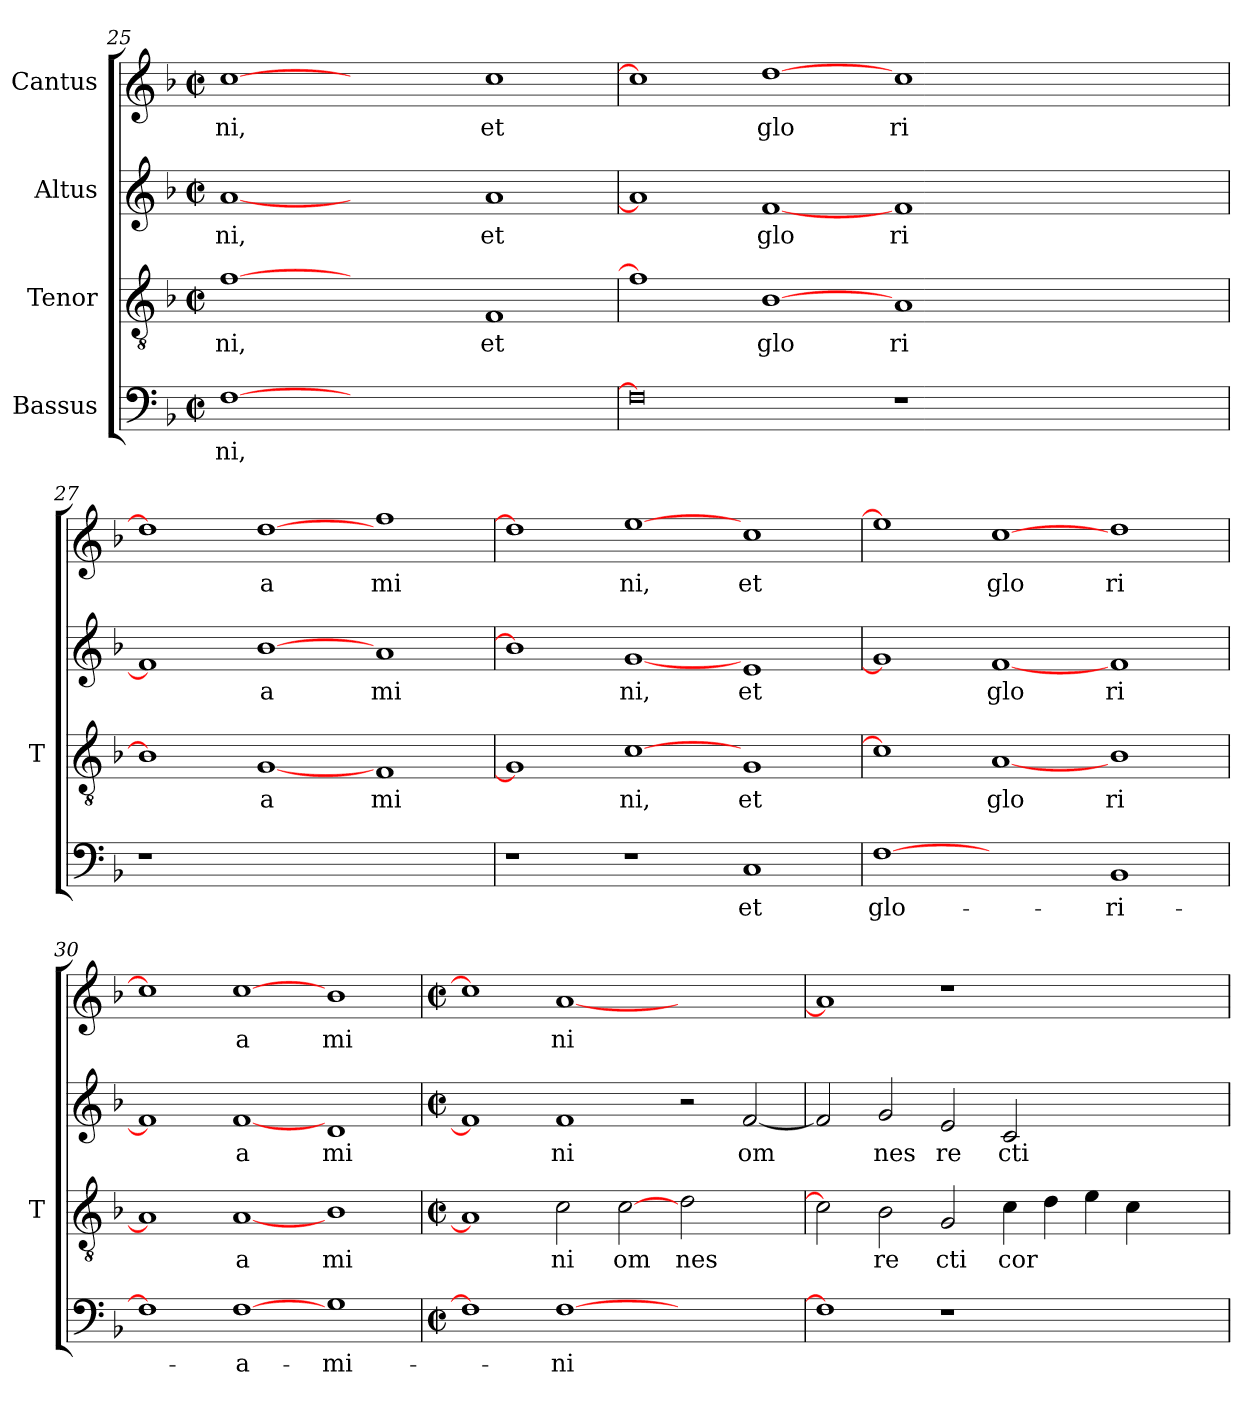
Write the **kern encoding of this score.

**kern	**text	**kern	**text	**kern	**text	**kern	**text
*part4	*part4	*part3	*part3	*part2	*part2	*part1	*part1
*staff4	*staff4	*staff3	*staff3	*staff2	*staff2	*staff1	*staff1
*I"Bassus	*	*I"Tenor	*	*I"Altus	*	*I"Cantus	*
*	*	*I'T	*	*	*	*	*
!!LO:LB:g=z
*clefF4	*	*clefGv2	*	*clefG2	*	*clefG2	*
*k[b-]	*	*k[b-]	*	*k[b-]	*	*k[b-]	*
*M2/2	*	*M2/2	*	*M2/2	*	*M2/2	*
*met(c|)	*	*met(c|)	*	*met(c|)	*	*met(c|)	*
=25	=25	=25	=25	=25	=25	=25	=25
!	!LO:LY:b	!	!LO:LY:b	!	!LO:LY:b	!	!LO:LY:b
[1F	ni,	[1f	-ni,	[1a	ni,	[1cc	ni,
0ryy	.	1ryy	.	1ryy	.	1ryy	.
!	!	!	!LO:LY:b	!	!LO:LY:b	!	!LO:LY:b
.	.	1F	et	1a	et	1cc	et
=26	=26	=26	=26	=26	=26	=26	=26
0F]	.	1f]	.	1a]	.	1cc]	.
!	!	!	!LO:LY:b	!	!LO:LY:b	!	!LO:LY:b
.	.	[1B-	glo	[1f	glo	[1dd	glo
!	!	!	!LO:LY:b	!	!LO:LY:b	!	!LO:LY:b
1r	.	1A	ri	1f	ri	1cc	ri
0ryy	.	0ryy	.	0ryy	.	0ryy	.
=27	=27	=27	=27	=27	=27	=27	=27
1r	.	1B-]	.	1f]	.	1dd]	.
!	!	!	!LO:LY:b	!	!LO:LY:b	!	!LO:LY:b
0ryy	.	[1G	a	[1b-	a	[1dd	a
!	!	!	!LO:LY:b	!	!LO:LY:b	!	!LO:LY:b
.	.	1F	mi	1a	mi	1ff	mi
=28	=28	=28	=28	=28	=28	=28	=28
1r	.	1G]	.	1b-]	.	1dd]	.
!	!	!	!LO:LY:b	!	!LO:LY:b	!	!LO:LY:b
1r	.	[1c	ni,	[1g	ni,	[1ee	ni,
!	!LO:LY:b	!	!LO:LY:b	!	!LO:LY:b	!	!LO:LY:b
1C	et	1G	et	1e	et	1cc	et
=29	=29	=29	=29	=29	=29	=29	=29
!	!LO:LY:b	!	!	!	!	!	!
[1F	glo-	1c]	.	1g]	.	1ee]	.
!	!	!	!LO:LY:b	!	!LO:LY:b	!	!LO:LY:b
1ryy	.	[1A	glo	[1f	glo	[1cc	glo
!	!LO:LY:b	!	!LO:LY:b	!	!LO:LY:b	!	!LO:LY:b
1BB-	-ri-	1B-	ri	1f	ri	1dd	ri
=30	=30	=30	=30	=30	=30	=30	=30
1F]	.	1A]	.	1f]	.	1cc]	.
!	!LO:LY:b	!	!LO:LY:b	!	!LO:LY:b	!	!LO:LY:b
[1F	-a-	[1A	a	[1f	a	[1cc	a
!	!LO:LY:b	!	!LO:LY:b	!	!LO:LY:b	!	!LO:LY:b
1G	-mi-	1B-	mi	1d	mi	1b-	mi
=31	=31	=31	=31	=31	=31	=31	=31
*M2/2	*	*M2/2	*	*M2/2	*	*M2/2	*
*met(c|)	*	*met(c|)	*	*met(c|)	*	*met(c|)	*
1F]	.	1A]	.	1f]	.	1cc]	.
!	!LO:LY:b	!	!LO:LY:b	!	!LO:LY:b	!	!LO:LY:b
[1F	-ni	2c\	ni	1f	ni	[1a	ni
!	!	!	!LO:LY:b	!	!	!	!
.	.	[2c	om	.	.	.	.
!	!	!	!LO:LY:b	!	!	!	!
1ryy	.	2d\	nes	2r	.	1ryy	.
!	!	!	!	!	!LO:LY:b	!	!
.	.	2ryy	.	[2f/	om	.	.
!!LO:PB:g=z
=32	=32	=32	=32	=32	=32	=32	=32
1F]	.	2c]	.	2f/]	.	1a]	.
!	!	!	!LO:LY:b	!	!LO:LY:b	!	!
.	.	2B-\	re	2g/	nes	.	.
!	!	!	!LO:LY:b	!	!LO:LY:b	!	!
1r	.	2G/	cti	2e/	re	1r	.
!	!	!	!LO:LY:b	!	!LO:LY:b	!	!
.	.	4c\	cor	2c/	cti	.	.
.	.	4d\	.	.	.	.	.
1ryy	.	4e\	.	1ryy	.	1ryy	.
.	.	4c\	.	.	.	.	.
.	.	2ryy	.	.	.	.	.
=	=	=	=	=	=	=	=
*-	*-	*-	*-	*-	*-	*-	*-
